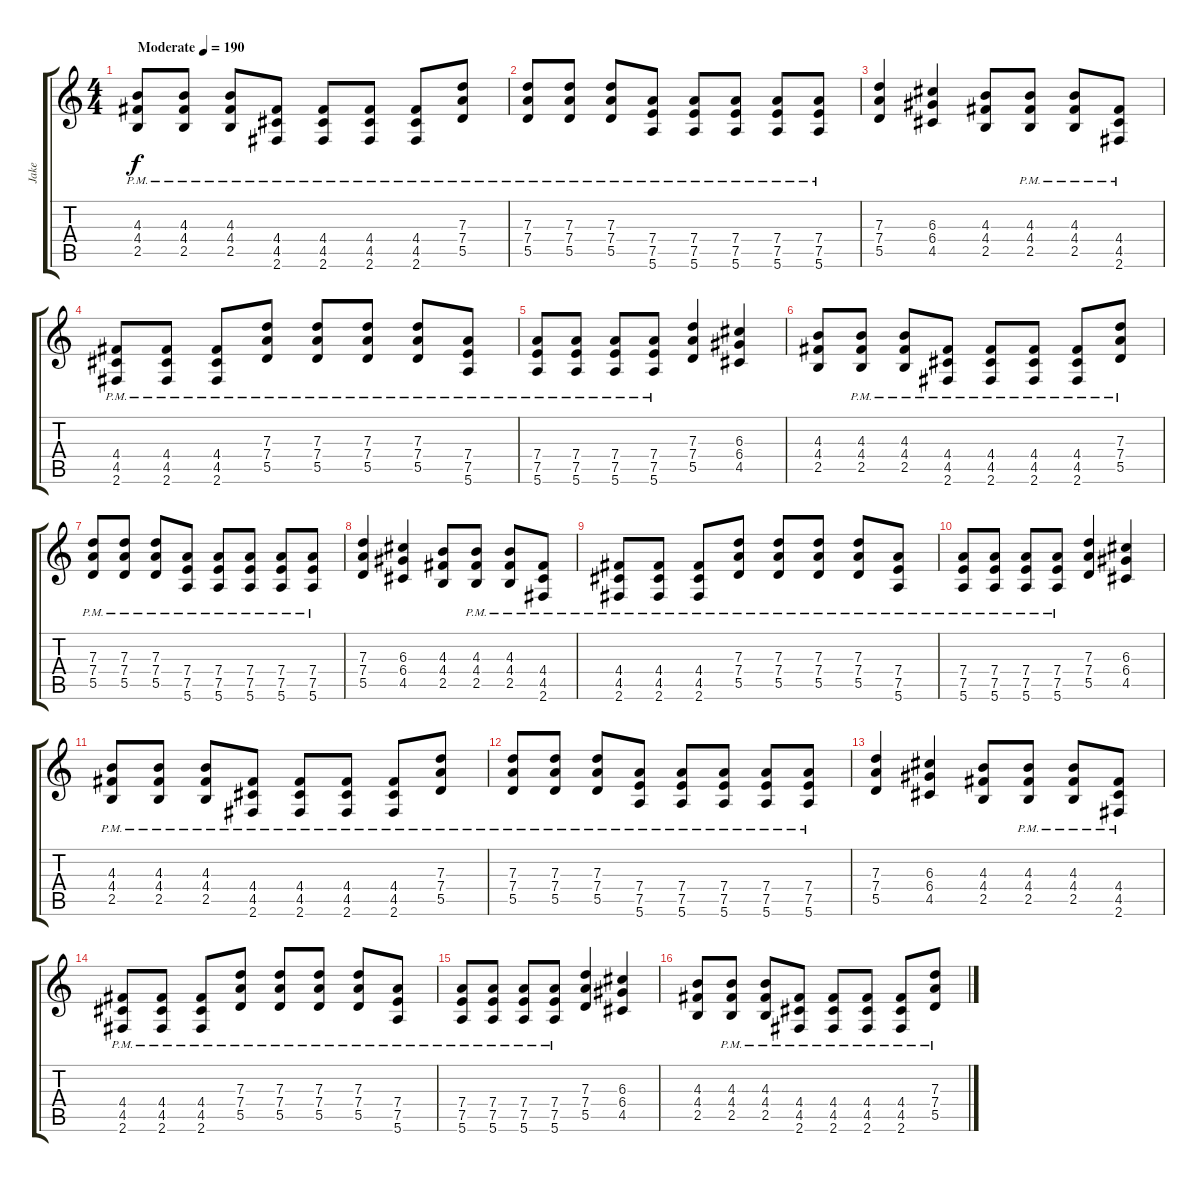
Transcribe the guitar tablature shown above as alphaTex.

\track ("Jake" "Jake") {instrument overdrivenguitar}
\staff {score tabs}
\tuning (E4 B3 G3 D3 A2 E2) {hide}
\ts (4 4)
\tempo (190 "Moderate")
\clef g2
\ks c
(4.3{pm} 4.4{pm} 2.5{pm}).8{dy f instrument overdrivenguitar} (4.3{pm} 4.4{pm} 2.5{pm}).8 (4.3{pm} 4.4{pm} 2.5{pm}).8 (4.4{pm} 4.5{pm} 2.6{pm}).8 (4.4{pm} 4.5{pm} 2.6{pm}).8 (4.4{pm} 4.5{pm} 2.6{pm}).8 (4.4{pm} 4.5{pm} 2.6{pm}).8 (7.3{pm} 7.4{pm} 5.5{pm}).8 |
(7.3{pm} 7.4{pm} 5.5{pm}).8 (7.3{pm} 7.4{pm} 5.5{pm}).8 (7.3{pm} 7.4{pm} 5.5{pm}).8 (7.4{pm} 7.5{pm} 5.6{pm}).8 (7.4{pm} 7.5{pm} 5.6{pm}).8 (7.4{pm} 7.5{pm} 5.6{pm}).8 (7.4{pm} 7.5{pm} 5.6{pm}).8 (7.4{pm} 7.5{pm} 5.6{pm}).8 |
(7.3 7.4 5.5).4 (6.3 6.4 4.5).4 (4.3 4.4 2.5).8 (4.3{pm} 4.4{pm} 2.5{pm}).8 (4.3{pm} 4.4{pm} 2.5{pm}).8 (4.4{pm} 4.5{pm} 2.6{pm}).8 |
(4.4{pm} 4.5{pm} 2.6{pm}).8 (4.4{pm} 4.5{pm} 2.6{pm}).8 (4.4{pm} 4.5{pm} 2.6{pm}).8 (7.3{pm} 7.4{pm} 5.5{pm}).8 (7.3{pm} 7.4{pm} 5.5{pm}).8 (7.3{pm} 7.4{pm} 5.5{pm}).8 (7.3{pm} 7.4{pm} 5.5{pm}).8 (7.4{pm} 7.5{pm} 5.6{pm}).8 |
(7.4{pm} 7.5{pm} 5.6{pm}).8 (7.4{pm} 7.5{pm} 5.6{pm}).8 (7.4{pm} 7.5{pm} 5.6{pm}).8 (7.4{pm} 7.5{pm} 5.6{pm}).8 (7.3 7.4 5.5).4 (6.3 6.4 4.5).4 |
(4.3 4.4 2.5).8 (4.3{pm} 4.4{pm} 2.5{pm}).8 (4.3{pm} 4.4{pm} 2.5{pm}).8 (4.4{pm} 4.5{pm} 2.6{pm}).8 (4.4{pm} 4.5{pm} 2.6{pm}).8 (4.4{pm} 4.5{pm} 2.6{pm}).8 (4.4{pm} 4.5{pm} 2.6{pm}).8 (7.3{pm} 7.4{pm} 5.5{pm}).8 |
(7.3{pm} 7.4{pm} 5.5{pm}).8 (7.3{pm} 7.4{pm} 5.5{pm}).8 (7.3{pm} 7.4{pm} 5.5{pm}).8 (7.4{pm} 7.5{pm} 5.6{pm}).8 (7.4{pm} 7.5{pm} 5.6{pm}).8 (7.4{pm} 7.5{pm} 5.6{pm}).8 (7.4{pm} 7.5{pm} 5.6{pm}).8 (7.4{pm} 7.5{pm} 5.6{pm}).8 |
(7.3 7.4 5.5).4 (6.3 6.4 4.5).4 (4.3 4.4 2.5).8 (4.3{pm} 4.4{pm} 2.5{pm}).8 (4.3{pm} 4.4{pm} 2.5{pm}).8 (4.4{pm} 4.5{pm} 2.6{pm}).8 |
(4.4{pm} 4.5{pm} 2.6{pm}).8 (4.4{pm} 4.5{pm} 2.6{pm}).8 (4.4{pm} 4.5{pm} 2.6{pm}).8 (7.3{pm} 7.4{pm} 5.5{pm}).8 (7.3{pm} 7.4{pm} 5.5{pm}).8 (7.3{pm} 7.4{pm} 5.5{pm}).8 (7.3{pm} 7.4{pm} 5.5{pm}).8 (7.4{pm} 7.5{pm} 5.6{pm}).8 |
(7.4{pm} 7.5{pm} 5.6{pm}).8 (7.4{pm} 7.5{pm} 5.6{pm}).8 (7.4{pm} 7.5{pm} 5.6{pm}).8 (7.4{pm} 7.5{pm} 5.6{pm}).8 (7.3 7.4 5.5).4 (6.3 6.4 4.5).4 |
(4.3{pm} 4.4{pm} 2.5{pm}).8 (4.3{pm} 4.4{pm} 2.5{pm}).8 (4.3{pm} 4.4{pm} 2.5{pm}).8 (4.4{pm} 4.5{pm} 2.6{pm}).8 (4.4{pm} 4.5{pm} 2.6{pm}).8 (4.4{pm} 4.5{pm} 2.6{pm}).8 (4.4{pm} 4.5{pm} 2.6{pm}).8 (7.3{pm} 7.4{pm} 5.5{pm}).8 |
(7.3{pm} 7.4{pm} 5.5{pm}).8 (7.3{pm} 7.4{pm} 5.5{pm}).8 (7.3{pm} 7.4{pm} 5.5{pm}).8 (7.4{pm} 7.5{pm} 5.6{pm}).8 (7.4{pm} 7.5{pm} 5.6{pm}).8 (7.4{pm} 7.5{pm} 5.6{pm}).8 (7.4{pm} 7.5{pm} 5.6{pm}).8 (7.4{pm} 7.5{pm} 5.6{pm}).8 |
(7.3 7.4 5.5).4 (6.3 6.4 4.5).4 (4.3 4.4 2.5).8 (4.3{pm} 4.4{pm} 2.5{pm}).8 (4.3{pm} 4.4{pm} 2.5{pm}).8 (4.4{pm} 4.5{pm} 2.6{pm}).8 |
(4.4{pm} 4.5{pm} 2.6{pm}).8 (4.4{pm} 4.5{pm} 2.6{pm}).8 (4.4{pm} 4.5{pm} 2.6{pm}).8 (7.3{pm} 7.4{pm} 5.5{pm}).8 (7.3{pm} 7.4{pm} 5.5{pm}).8 (7.3{pm} 7.4{pm} 5.5{pm}).8 (7.3{pm} 7.4{pm} 5.5{pm}).8 (7.4{pm} 7.5{pm} 5.6{pm}).8 |
(7.4{pm} 7.5{pm} 5.6{pm}).8 (7.4{pm} 7.5{pm} 5.6{pm}).8 (7.4{pm} 7.5{pm} 5.6{pm}).8 (7.4{pm} 7.5{pm} 5.6{pm}).8 (7.3 7.4 5.5).4 (6.3 6.4 4.5).4 |
(4.3 4.4 2.5).8 (4.3{pm} 4.4{pm} 2.5{pm}).8 (4.3{pm} 4.4{pm} 2.5{pm}).8 (4.4{pm} 4.5{pm} 2.6{pm}).8 (4.4{pm} 4.5{pm} 2.6{pm}).8 (4.4{pm} 4.5{pm} 2.6{pm}).8 (4.4{pm} 4.5{pm} 2.6{pm}).8 (7.3{pm} 7.4{pm} 5.5{pm}).8
